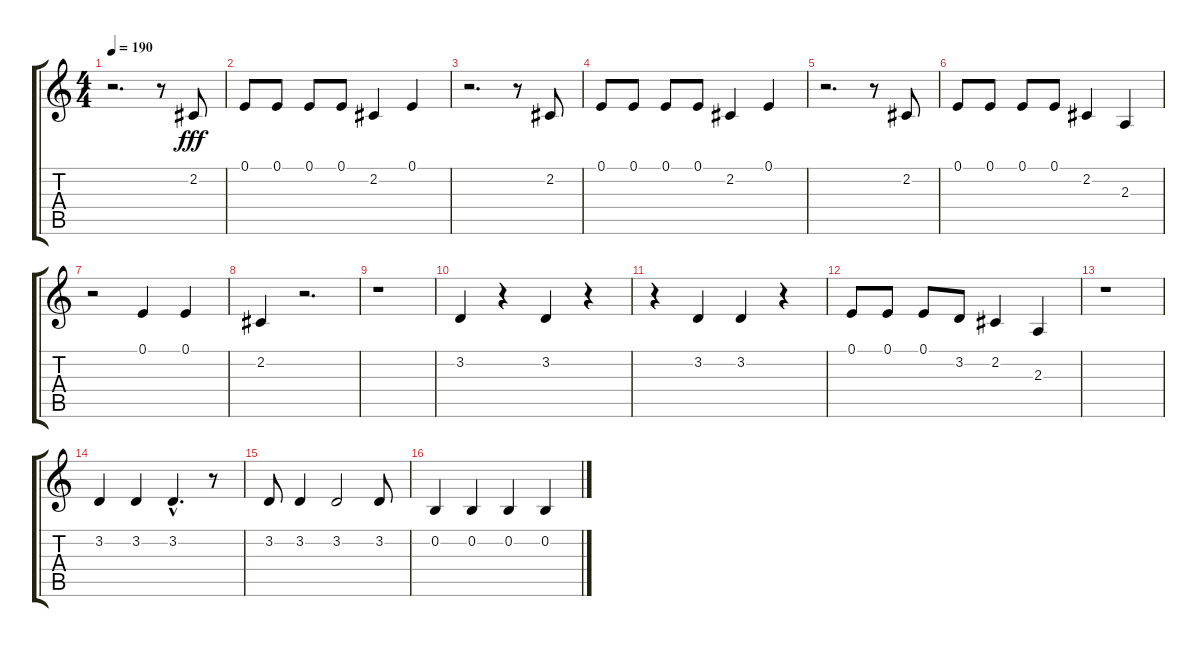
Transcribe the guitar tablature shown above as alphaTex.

\track "" {instrument tenorsax}
\staff {score tabs}
\tuning (E4 B3 G3 D3 A2 E2) {hide}
\ts (4 4)
\tempo 190
\clef g2
\ks c
r.2{d dy fff} r.8 2.2.8 |
0.1.8 0.1.8 0.1.8 0.1.8 2.2.4 0.1.4 |
r.2{d} r.8 2.2.8 |
0.1.8 0.1.8 0.1.8 0.1.8 2.2.4 0.1.4 |
r.2{d} r.8 2.2.8 |
0.1.8 0.1.8 0.1.8 0.1.8 2.2.4 2.3.4 |
r.2 0.1.4 0.1.4 |
2.2.4 r.2{d} |
r.1 |
3.2.4 r.4 3.2.4 r.4 |
r.4 3.2.4 3.2.4 r.4 |
0.1.8 0.1.8 0.1.8 3.2.8 2.2.4 2.3.4 |
r.1 |
3.2.4 3.2.4 3.2{hac}.4{d} r.8 |
3.2.8 3.2.4 3.2.2 3.2.8 |
0.2.4 0.2.4 0.2.4 0.2.4
